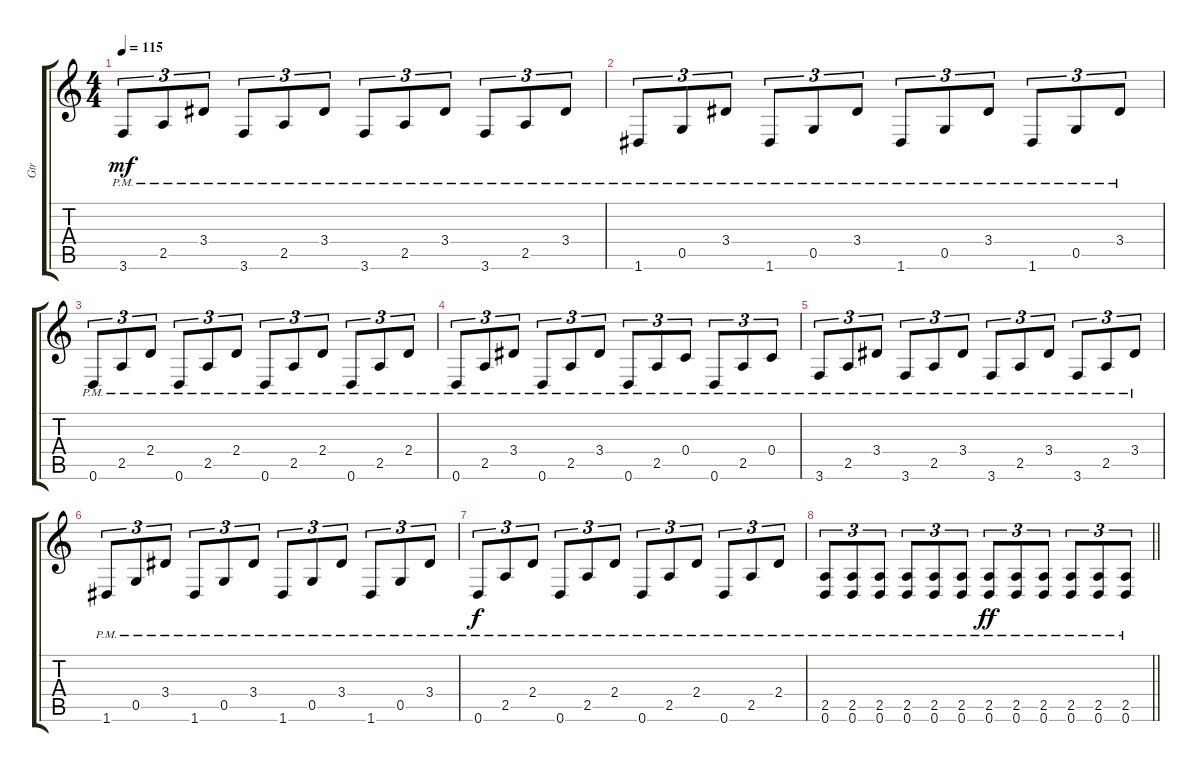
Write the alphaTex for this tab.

\track ("Gtr" "Gtr") {instrument distortionguitar}
\staff {score tabs}
\tuning (D4 A3 F3 C3 G2 D2) {hide}
\ts (4 4)
\tempo 115
\clef g2
\ks c
3.6{pm}.8{tu (3 2) dy mf} 2.5{pm}.8{tu (3 2)} 3.4{pm}.8{tu (3 2)} 3.6{pm}.8{tu (3 2)} 2.5{pm}.8{tu (3 2)} 3.4{pm}.8{tu (3 2)} 3.6{pm}.8{tu (3 2)} 2.5{pm}.8{tu (3 2)} 3.4{pm}.8{tu (3 2)} 3.6{pm}.8{tu (3 2)} 2.5{pm}.8{tu (3 2)} 3.4{pm}.8{tu (3 2)} |
1.6{pm}.8{tu (3 2)} 0.5{pm}.8{tu (3 2)} 3.4{pm}.8{tu (3 2)} 1.6{pm}.8{tu (3 2)} 0.5{pm}.8{tu (3 2)} 3.4{pm}.8{tu (3 2)} 1.6{pm}.8{tu (3 2)} 0.5{pm}.8{tu (3 2)} 3.4{pm}.8{tu (3 2)} 1.6{pm}.8{tu (3 2)} 0.5{pm}.8{tu (3 2)} 3.4{pm}.8{tu (3 2)} |
0.6{pm}.8{tu (3 2)} 2.5{pm}.8{tu (3 2)} 2.4{pm}.8{tu (3 2)} 0.6{pm}.8{tu (3 2)} 2.5{pm}.8{tu (3 2)} 2.4{pm}.8{tu (3 2)} 0.6{pm}.8{tu (3 2)} 2.5{pm}.8{tu (3 2)} 2.4{pm}.8{tu (3 2)} 0.6{pm}.8{tu (3 2)} 2.5{pm}.8{tu (3 2)} 2.4{pm}.8{tu (3 2)} |
0.6{pm}.8{tu (3 2)} 2.5{pm}.8{tu (3 2)} 3.4{pm}.8{tu (3 2)} 0.6{pm}.8{tu (3 2)} 2.5{pm}.8{tu (3 2)} 3.4{pm}.8{tu (3 2)} 0.6{pm}.8{tu (3 2)} 2.5{pm}.8{tu (3 2)} 0.4{pm}.8{tu (3 2)} 0.6{pm}.8{tu (3 2)} 2.5{pm}.8{tu (3 2)} 0.4{pm}.8{tu (3 2)} |
3.6{pm}.8{tu (3 2)} 2.5{pm}.8{tu (3 2)} 3.4{pm}.8{tu (3 2)} 3.6{pm}.8{tu (3 2)} 2.5{pm}.8{tu (3 2)} 3.4{pm}.8{tu (3 2)} 3.6{pm}.8{tu (3 2)} 2.5{pm}.8{tu (3 2)} 3.4{pm}.8{tu (3 2)} 3.6{pm}.8{tu (3 2)} 2.5{pm}.8{tu (3 2)} 3.4{pm}.8{tu (3 2)} |
1.6{pm}.8{tu (3 2)} 0.5{pm}.8{tu (3 2)} 3.4{pm}.8{tu (3 2)} 1.6{pm}.8{tu (3 2)} 0.5{pm}.8{tu (3 2)} 3.4{pm}.8{tu (3 2)} 1.6{pm}.8{tu (3 2)} 0.5{pm}.8{tu (3 2)} 3.4{pm}.8{tu (3 2)} 1.6{pm}.8{tu (3 2)} 0.5{pm}.8{tu (3 2)} 3.4{pm}.8{tu (3 2)} |
0.6{pm}.8{tu (3 2) dy f} 2.5{pm}.8{tu (3 2)} 2.4{pm}.8{tu (3 2)} 0.6{pm}.8{tu (3 2)} 2.5{pm}.8{tu (3 2)} 2.4{pm}.8{tu (3 2)} 0.6{pm}.8{tu (3 2)} 2.5{pm}.8{tu (3 2)} 2.4{pm}.8{tu (3 2)} 0.6{pm}.8{tu (3 2)} 2.5{pm}.8{tu (3 2)} 2.4{pm}.8{tu (3 2)} |
\barLineRight lightlight
(2.5{pm} 0.6{pm}).8{tu (3 2)} (2.5{pm} 0.6{pm}).8{tu (3 2)} (2.5{pm} 0.6{pm}).8{tu (3 2)} (2.5{pm} 0.6{pm}).8{tu (3 2)} (2.5{pm} 0.6{pm}).8{tu (3 2)} (2.5{pm} 0.6{pm}).8{tu (3 2)} (2.5{pm} 0.6{pm}).8{tu (3 2) dy ff} (2.5{pm} 0.6{pm}).8{tu (3 2)} (2.5{pm} 0.6{pm}).8{tu (3 2)} (2.5{pm} 0.6{pm}).8{tu (3 2)} (2.5{pm} 0.6{pm}).8{tu (3 2)} (2.5{pm} 0.6{pm}).8{tu (3 2)}
